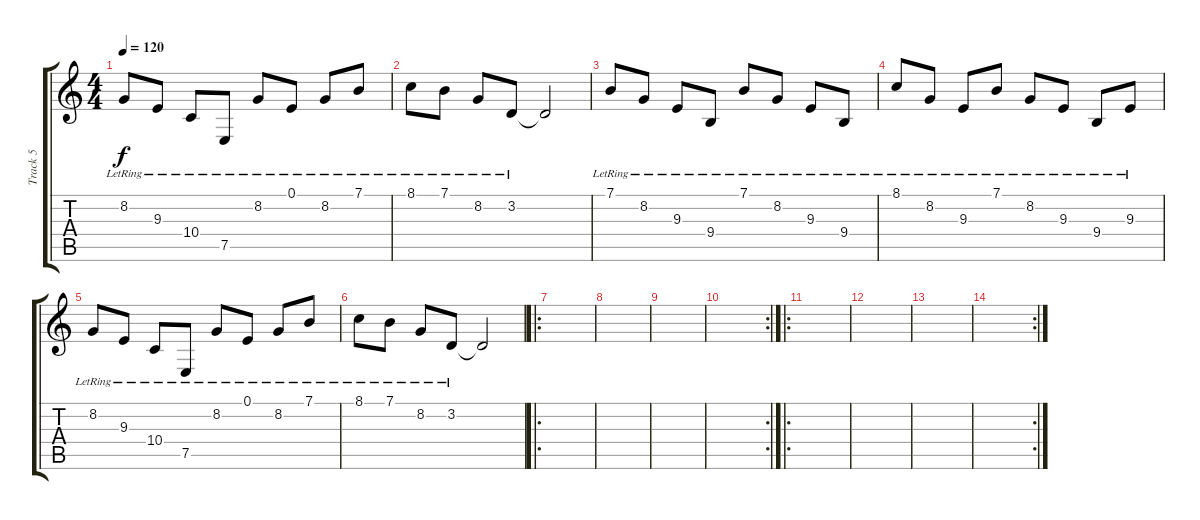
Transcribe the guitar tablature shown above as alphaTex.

\track ("Track 5" "Track 5") {instrument acousticgrandpiano}
\staff {score tabs}
\tuning (E4 B3 G3 D3 A2 E2) {hide}
\ts (4 4)
\tempo 120
\clef g2
\ks c
8.2{lr}.8{dy f} 9.3{lr}.8 10.4{lr}.8 7.5{lr}.8 8.2{lr}.8 0.1{lr}.8 8.2{lr}.8 7.1{lr}.8 |
8.1{lr}.8 7.1{lr}.8 8.2{lr}.8 3.2{lr}.8 3.2{t}.2 |
7.1{lr}.8 8.2{lr}.8 9.3{lr}.8 9.4{lr}.8 7.1{lr}.8 8.2{lr}.8 9.3{lr}.8 9.4{lr}.8 |
8.1{lr}.8 8.2{lr}.8 9.3{lr}.8 7.1{lr}.8 8.2{lr}.8 9.3{lr}.8 9.4{lr}.8 9.3{lr}.8 |
8.2{lr}.8 9.3{lr}.8 10.4{lr}.8 7.5{lr}.8 8.2{lr}.8 0.1{lr}.8 8.2{lr}.8 7.1{lr}.8 |
8.1{lr}.8 7.1{lr}.8 8.2{lr}.8 3.2{lr}.8 3.2{t}.2 |
\ro
|
|
|
\rc 2
|
\ro
|
|
|
\rc 2
